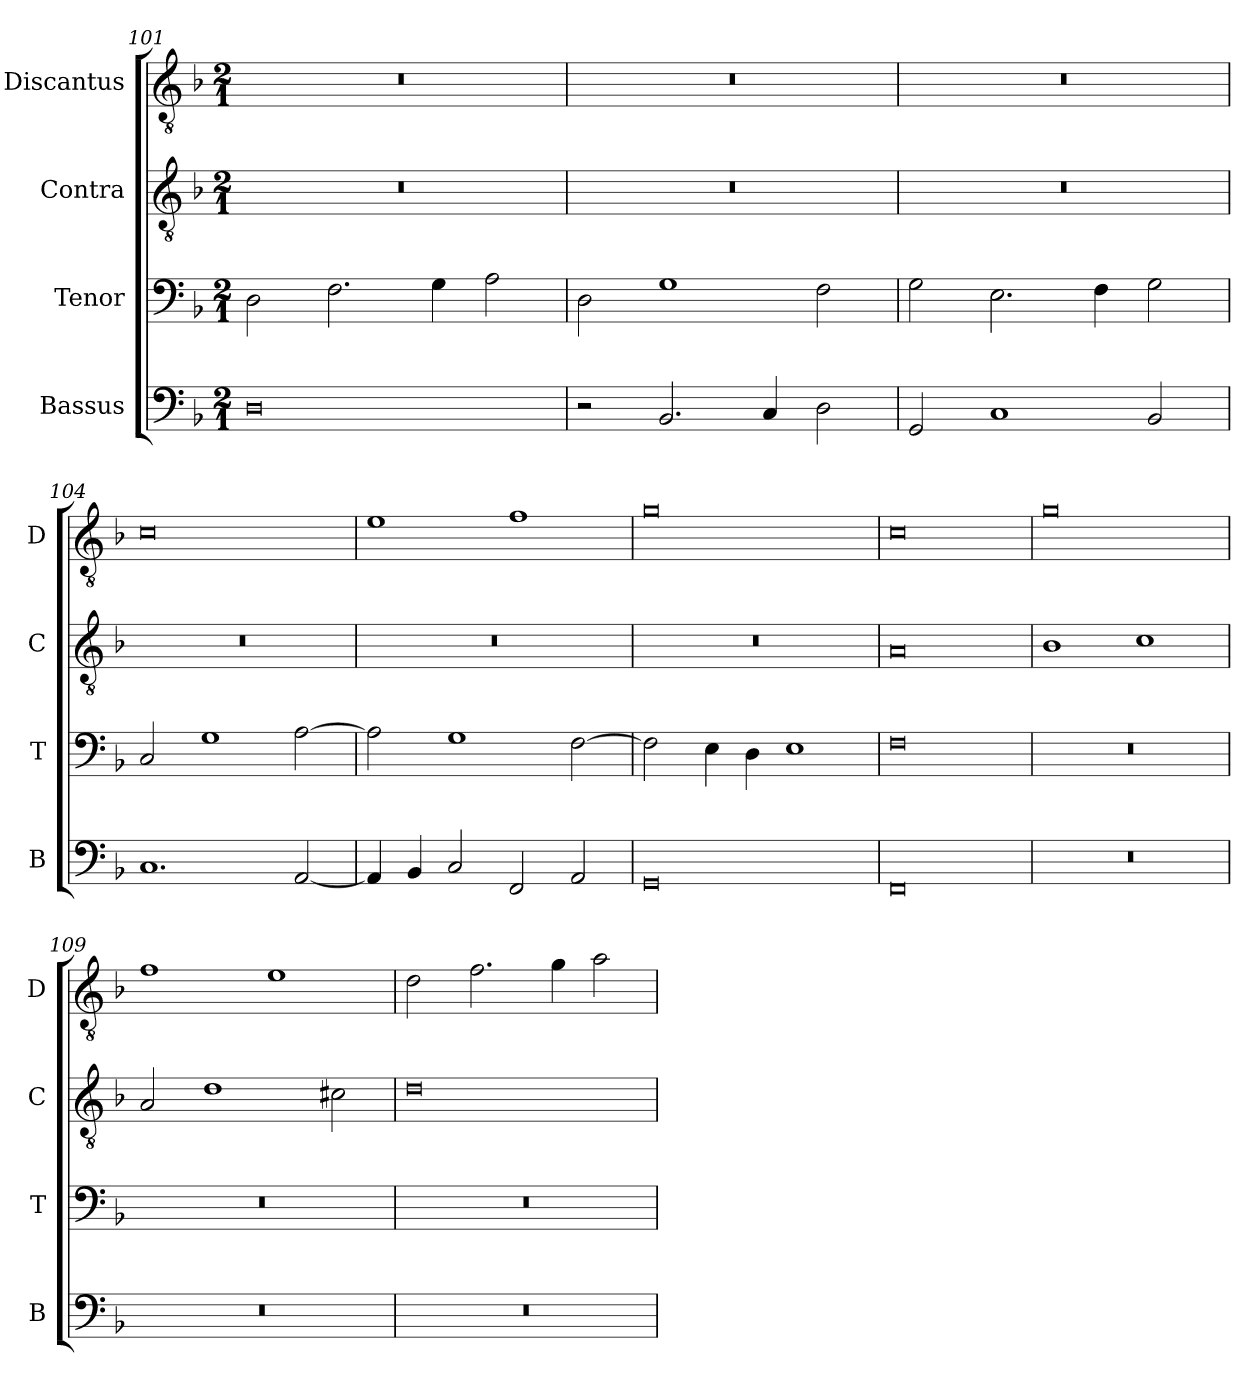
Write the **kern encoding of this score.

**kern	**kern	**kern	**kern
*part4	*part3	*part2	*part1
*staff4	*staff3	*staff2	*staff1
*I"Bassus	*I"Tenor	*I"Contra	*I"Discantus
*I'B	*I'T	*I'C	*I'D
*clefF4	*clefF4	*clefGv2	*clefGv2
*k[b-]	*k[b-]	*k[b-]	*k[b-]
*M2/1	*M2/1	*M2/1	*M2/1
=101	=101	=101	=101
0D	2D\	0r	0r
.	2.F\	.	.
.	4G\	.	.
.	2A\	.	.
=102	=102	=102	=102
2r	2D\	0r	0r
2.BB-/	1G	.	.
4C/	.	.	.
2D\	2F\	.	.
=103	=103	=103	=103
2GG/	2G\	0r	0r
1C	2.E\	.	.
.	4F\	.	.
2BB-/	2G\	.	.
=104	=104	=104	=104
1.C	2C/	0r	0c
.	1G	.	.
[2AA/	[2A\	.	.
=105	=105	=105	=105
4AA/]	2A\]	0r	1e
4BB-/	.	.	.
2C/	1G	.	.
2FF/	.	.	1f
2AA/	[2F\	.	.
=106	=106	=106	=106
0GG	2F\]	0r	0g
.	4E\	.	.
.	4D\	.	.
.	1E	.	.
=107	=107	=107	=107
0FF	0F	0A	0c
=108	=108	=108	=108
0r	0r	1B-	0g
.	.	1c	.
=109	=109	=109	=109
0r	0r	2A/	1f
.	.	1d	.
.	.	.	1e
.	.	2c#X\	.
=110	=110	=110	=110
0r	0r	0d	2d\
.	.	.	2.f\
.	.	.	4g\
.	.	.	2a\
=	=	=	=
*-	*-	*-	*-
